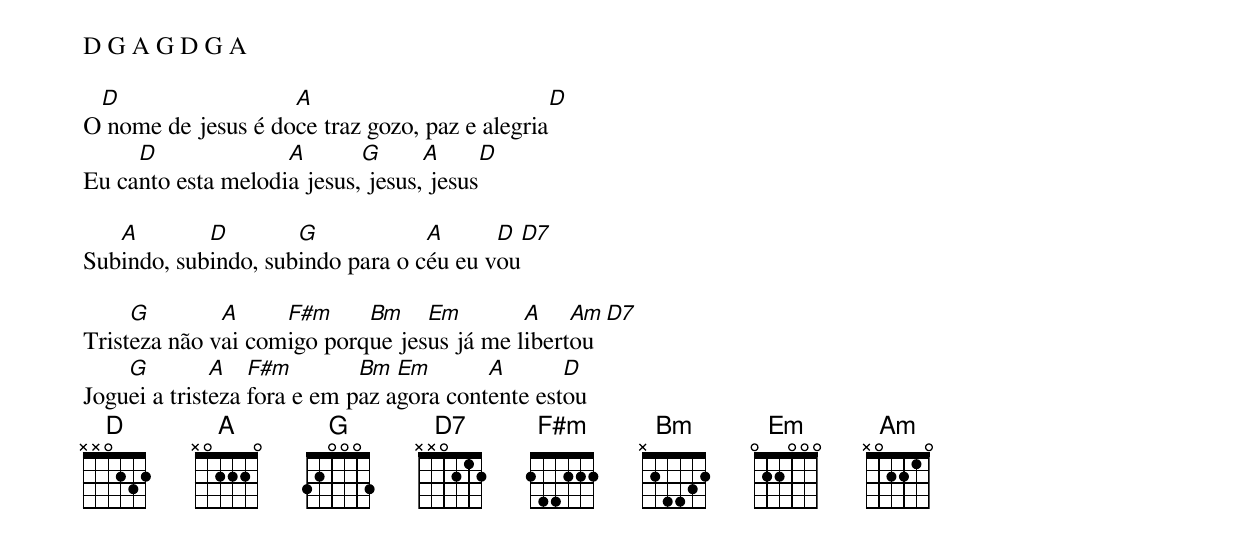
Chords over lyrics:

D G A G D G A

 D                  A                           D
O nome de jesus é doce traz gozo, paz e alegria
     D              A       G      A      D
Eu canto esta melodia jesus, jesus, jesus

   A        D        G            A      D    D7
Subindo, subindo, subindo para o céu eu vou

     G        A     F#m     Bm    Em        A    Am D7
Tristeza não vai comigo porque jesus já me libertou
    G         A   F#m        Bm  Em       A       D
Joguei a tristeza fora e em paz agora contente estou
